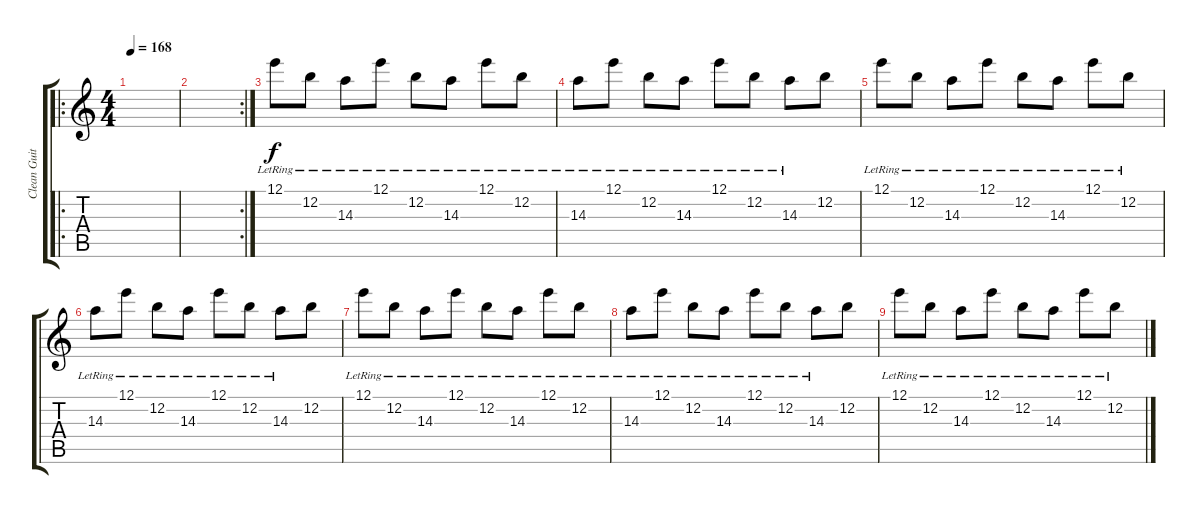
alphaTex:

\track ("Clean Guitar 1" "Clean Guit") {instrument electricguitarclean}
\staff {score tabs}
\tuning (E4 B3 G3 D3 A2 D2) {hide}
\ro
\ts (4 4)
\tempo 168
\clef g2
\ks c
|
\rc 2
|
12.1{lr}.8{instrument electricguitarclean} 12.2{lr}.8 14.3{lr}.8 12.1{lr}.8 12.2{lr}.8 14.3{lr}.8 12.1{lr}.8 12.2{lr}.8 |
14.3{lr}.8 12.1{lr}.8 12.2{lr}.8 14.3{lr}.8 12.1{lr}.8 12.2{lr}.8 14.3{lr}.8 12.2.8 |
12.1{lr}.8{instrument electricguitarclean} 12.2{lr}.8 14.3{lr}.8 12.1{lr}.8 12.2{lr}.8 14.3{lr}.8 12.1{lr}.8 12.2{lr}.8 |
14.3{lr}.8 12.1{lr}.8 12.2{lr}.8 14.3{lr}.8 12.1{lr}.8 12.2{lr}.8 14.3{lr}.8 12.2.8 |
12.1{lr}.8{instrument electricguitarclean} 12.2{lr}.8 14.3{lr}.8 12.1{lr}.8 12.2{lr}.8 14.3{lr}.8 12.1{lr}.8 12.2{lr}.8 |
14.3{lr}.8 12.1{lr}.8 12.2{lr}.8 14.3{lr}.8 12.1{lr}.8 12.2{lr}.8 14.3{lr}.8 12.2.8 |
12.1{lr}.8{instrument electricguitarclean} 12.2{lr}.8 14.3{lr}.8 12.1{lr}.8 12.2{lr}.8 14.3{lr}.8 12.1{lr}.8 12.2{lr}.8
